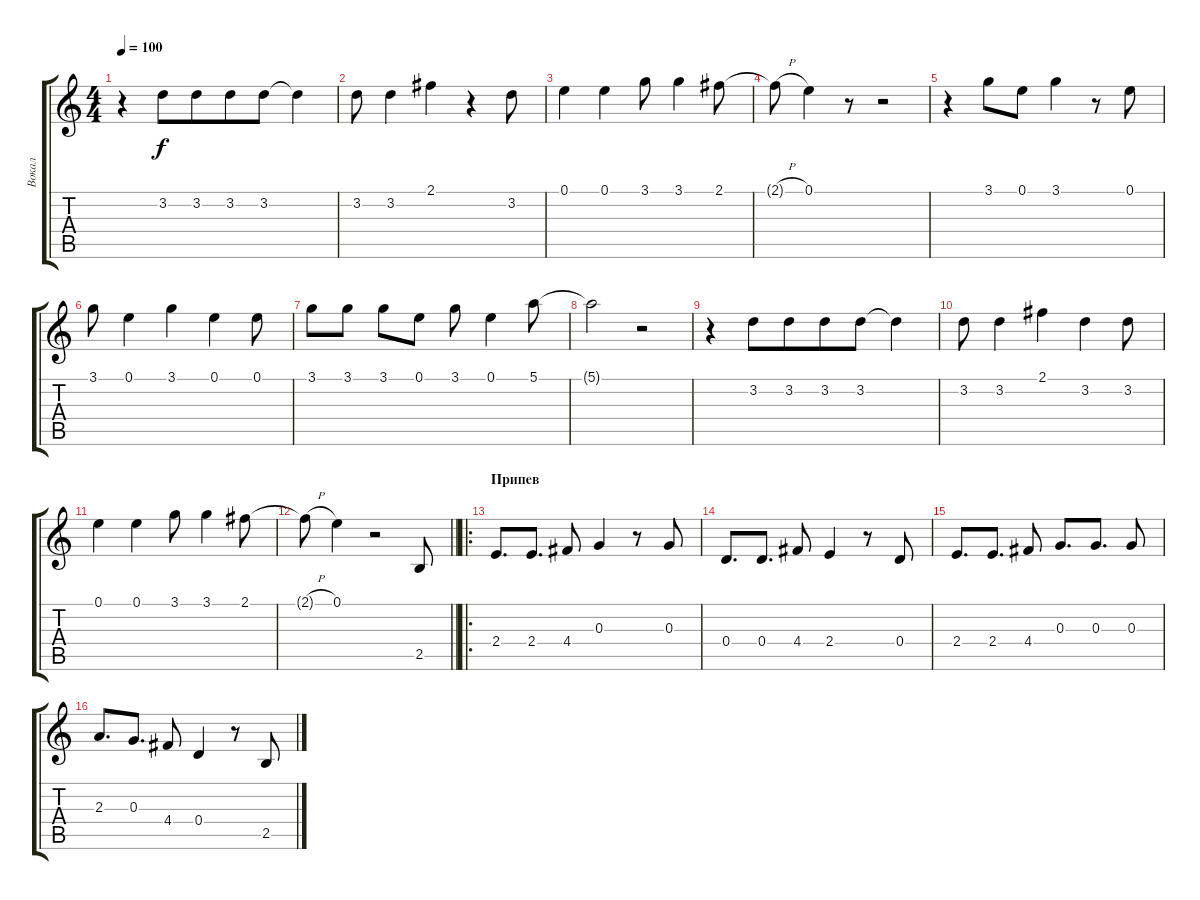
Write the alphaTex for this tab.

\track ("Вокал" "Вокал") {instrument acousticguitarsteel}
\staff {score tabs}
\tuning (E4 B3 G3 D3 A2 E2) {hide}
\ts (4 4)
\tempo 100
\clef g2
\ks c
r.4{dy f} 3.2.8 3.2.8{beam merge} 3.2.8 3.2.8 3.2{t}.4 |
3.2.8 3.2.4 2.1.4 r.4 3.2.8 |
0.1.4 0.1.4 3.1.8 3.1.4 2.1.8 |
2.1{h t}.8 0.1.4 r.8 r.2 |
r.4 3.1.8 0.1.8 3.1.4 r.8 0.1.8 |
3.1.8 0.1.4 3.1.4 0.1.4 0.1.8 |
3.1.8 3.1.8 3.1.8 0.1.8 3.1.8 0.1.4 5.1.8 |
5.1{t}.2 r.2 |
r.4 3.2.8 3.2.8{beam merge} 3.2.8 3.2.8 3.2{t}.4 |
3.2.8 3.2.4 2.1.4 3.2.4 3.2.8 |
0.1.4 0.1.4 3.1.8 3.1.4 2.1.8 |
\barLineRight lightlight
2.1{h t}.8 0.1.4 r.2 2.5.8 |
\ro
\section ("" "Припев")
2.4.8{d} 2.4.8{d} 4.4.8 0.3.4 r.8 0.3.8 |
0.4.8{d} 0.4.8{d} 4.4.8 2.4.4 r.8 0.4.8 |
2.4.8{d} 2.4.8{d} 4.4.8 0.3.8{d} 0.3.8{d} 0.3.8 |
2.3.8{d} 0.3.8{d} 4.4.8 0.4.4 r.8 2.5.8
